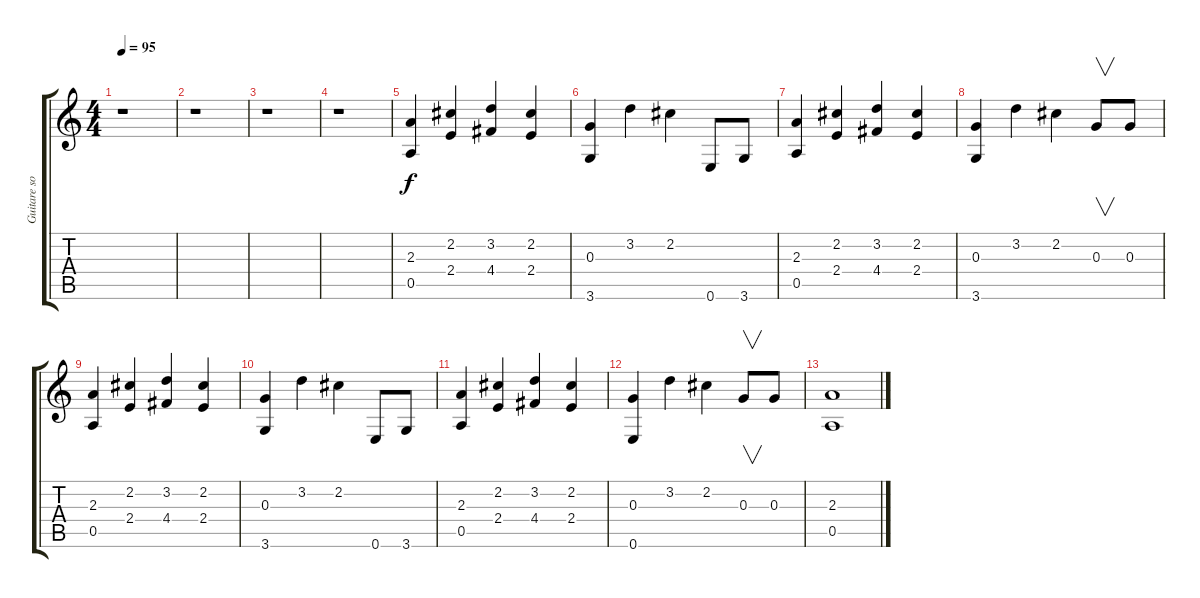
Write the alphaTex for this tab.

\track ("Guitare solo" "Guitare so") {instrument acousticguitarsteel}
\staff {score tabs}
\tuning (E4 B3 G3 D3 A2 E2) {hide}
\ts (4 4)
\tempo 95
\clef g2
\ks c
r.1{dy f instrument acousticguitarsteel} |
r.1 |
r.1 |
r.1 |
(2.3 0.5).4 (2.2 2.4).4 (3.2 4.4).4 (2.2 2.4).4 |
(0.3 3.6).4 3.2.4 2.2.4 0.6.8 3.6.8 |
(2.3 0.5).4 (2.2 2.4).4 (3.2 4.4).4 (2.2 2.4).4 |
(0.3 3.6).4 3.2.4 2.2.4 0.3.8{v} 0.3.8 |
(2.3 0.5).4 (2.2 2.4).4 (3.2 4.4).4 (2.2 2.4).4 |
(0.3 3.6).4 3.2.4 2.2.4 0.6.8 3.6.8 |
(2.3 0.5).4 (2.2 2.4).4 (3.2 4.4).4 (2.2 2.4).4 |
(0.3 0.6).4 3.2.4 2.2.4 0.3.8{v} 0.3.8 |
(2.3 0.5).1
